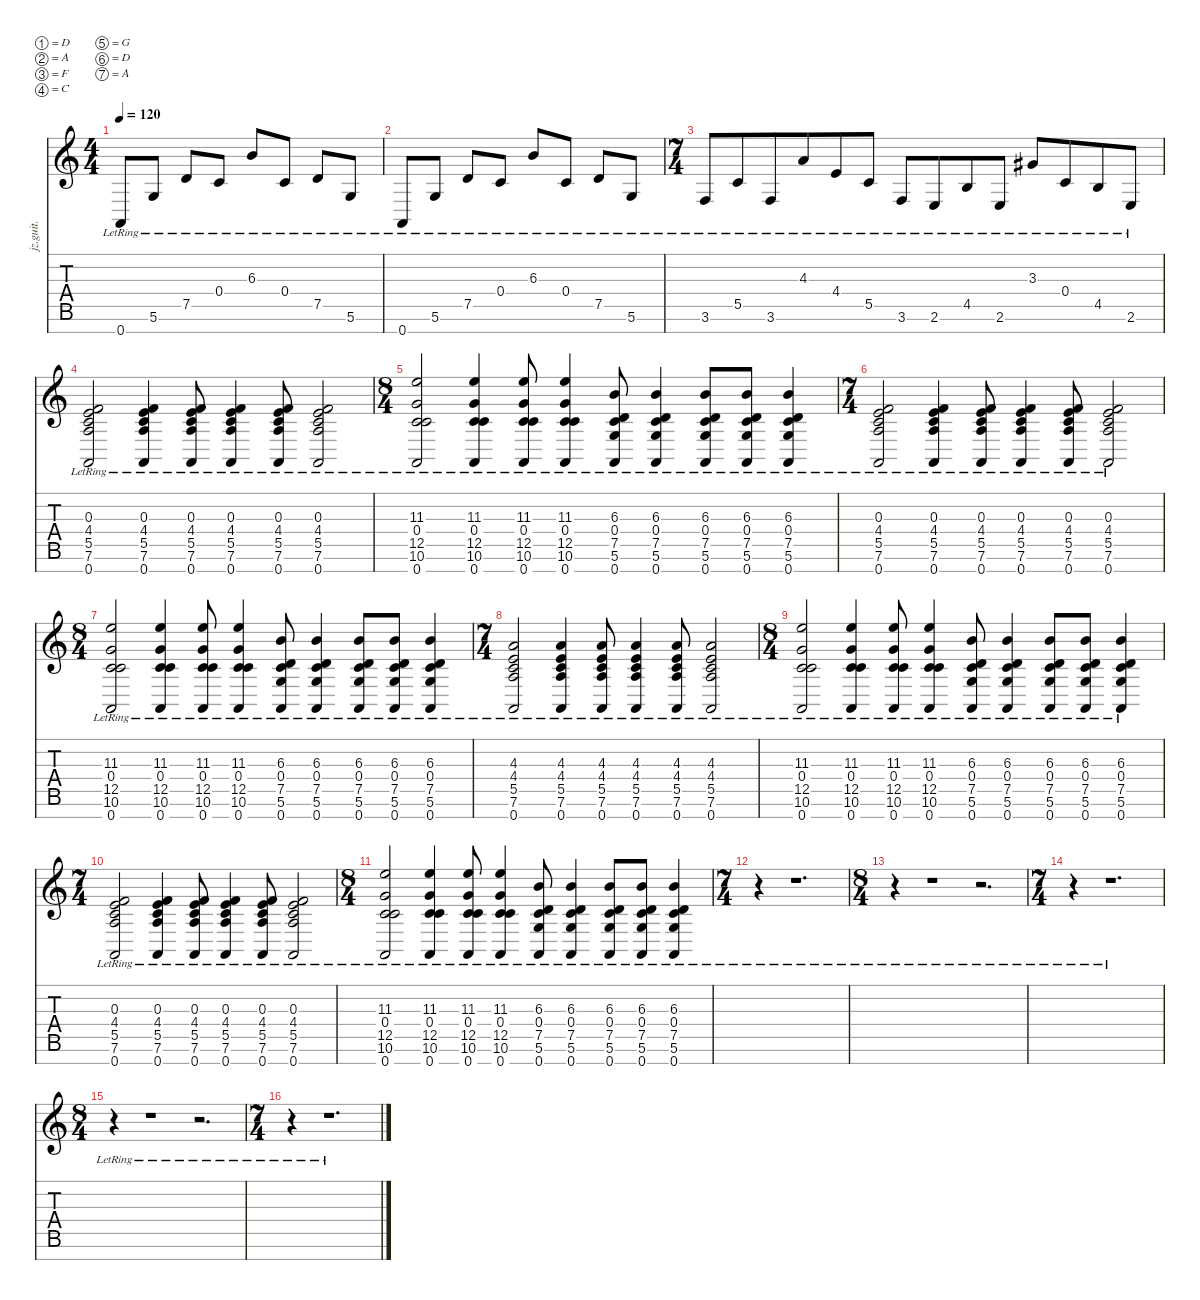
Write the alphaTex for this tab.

\defaultSystemsLayout 4
\hideDynamics
\bracketExtendMode nobrackets
\otherSystemsTrackNameOrientation horizontal
\track ("Guitar 3" "jz.guit.") {instrument electricguitarjazz}
\staff {score tabs}
\tuning (D4 A3 F3 C3 G2 D2 A1)
\ts (4 4)
\tempo 120
\clef g2
\ks c
0.7{lr}.8{dy f beam Up} 5.6{lr}.8{beam Up} 7.5{lr}.8{beam Up} 0.4{lr}.8{beam Up} 6.3{lr}.8{beam Up} 0.4{lr}.8{beam Up} 7.5{lr}.8{beam Up} 5.6{lr}.8{beam Up} |
0.7{lr}.8{beam Up} 5.6{lr}.8{beam Up} 7.5{lr}.8{beam Up} 0.4{lr}.8{beam Up} 6.3{lr}.8{beam Up} 0.4{lr}.8{beam Up} 7.5{lr}.8{beam Up} 5.6{lr}.8{beam Up} |
\ts (7 4)
\beaming (8 6 4 4)
3.6{lr}.8{beam Up} 5.5{lr}.8{beam Up} 3.6{lr}.8{beam Up} 4.3{lr}.8{beam Up} 4.4{lr}.8{beam Up} 5.5{lr}.8{beam Up} 3.6{lr}.8{beam Up} 2.6{lr}.8{beam Up} 4.5{lr}.8{beam Up} 2.6{lr}.8{beam Up} 3.3{lr acc #}.8{beam Up} 0.4{lr}.8{beam Up} 4.5{lr}.8{beam Up} 2.6{lr}.8{beam Up} |
(0.3{lr} 4.4{lr} 5.5{lr} 7.6{lr} 0.7{lr}).2{beam Up} (0.3{lr} 4.4{lr} 5.5{lr} 7.6{lr} 0.7{lr}).4{beam Up} (0.3{lr} 4.4{lr} 5.5{lr} 7.6{lr} 0.7{lr}).8{beam Up} (0.3{lr} 4.4{lr} 5.5{lr} 7.6{lr} 0.7{lr}).4{beam Up} (0.3{lr} 4.4{lr} 5.5{lr} 7.6{lr} 0.7{lr}).8{beam Up} (0.3{lr} 4.4{lr} 5.5{lr} 7.6{lr} 0.7{lr}).2{beam Up} |
\ts (8 4)
\beaming (8 4 4 4 4)
(11.3{lr} 0.4{lr} 12.5{lr} 10.6{lr} 0.7{lr}).2{beam Up} (11.3{lr} 0.4{lr} 12.5{lr} 10.6{lr} 0.7{lr}).4{beam Up} (11.3{lr} 0.4{lr} 12.5{lr} 10.6{lr} 0.7{lr}).8{beam Up} (11.3{lr} 0.4{lr} 12.5{lr} 10.6{lr} 0.7{lr}).4{beam Up} (6.3{lr} 0.4{lr} 7.5{lr} 5.6{lr} 0.7{lr}).8{beam Up} (6.3{lr} 0.4{lr} 7.5{lr} 5.6{lr} 0.7{lr}).4{beam Up} (6.3{lr} 0.4{lr} 7.5{lr} 5.6{lr} 0.7{lr}).8{beam Up} (6.3{lr} 0.4{lr} 7.5{lr} 5.6{lr} 0.7{lr}).8{beam Up} (6.3{lr} 0.4{lr} 7.5{lr} 5.6{lr} 0.7{lr}).4{beam Up} |
\ts (7 4)
\beaming (8 6 4 4)
(0.3{lr} 4.4{lr} 5.5{lr} 7.6{lr} 0.7{lr}).2{beam Up} (0.3{lr} 4.4{lr} 5.5{lr} 7.6{lr} 0.7{lr}).4{beam Up} (0.3{lr} 4.4{lr} 5.5{lr} 7.6{lr} 0.7{lr}).8{beam Up} (0.3{lr} 4.4{lr} 5.5{lr} 7.6{lr} 0.7{lr}).4{beam Up} (0.3{lr} 4.4{lr} 5.5{lr} 7.6{lr} 0.7{lr}).8{beam Up} (0.3{lr} 4.4{lr} 5.5{lr} 7.6{lr} 0.7{lr}).2{beam Up} |
\ts (8 4)
\beaming (8 4 4 4 4)
(11.3{lr} 0.4{lr} 12.5{lr} 10.6{lr} 0.7{lr}).2{beam Up} (11.3{lr} 0.4{lr} 12.5{lr} 10.6{lr} 0.7{lr}).4{beam Up} (11.3{lr} 0.4{lr} 12.5{lr} 10.6{lr} 0.7{lr}).8{beam Up} (11.3{lr} 0.4{lr} 12.5{lr} 10.6{lr} 0.7{lr}).4{beam Up} (6.3{lr} 0.4{lr} 7.5{lr} 5.6{lr} 0.7{lr}).8{beam Up} (6.3{lr} 0.4{lr} 7.5{lr} 5.6{lr} 0.7{lr}).4{beam Up} (6.3{lr} 0.4{lr} 7.5{lr} 5.6{lr} 0.7{lr}).8{beam Up} (6.3{lr} 0.4{lr} 7.5{lr} 5.6{lr} 0.7{lr}).8{beam Up} (6.3{lr} 0.4{lr} 7.5{lr} 5.6{lr} 0.7{lr}).4{beam Up} |
\ts (7 4)
\beaming (8 6 4 4)
(4.3{lr} 4.4{lr} 5.5{lr} 7.6{lr} 0.7{lr}).2{beam Up} (4.3{lr} 4.4{lr} 5.5{lr} 7.6{lr} 0.7{lr}).4{beam Up} (4.3{lr} 4.4{lr} 5.5{lr} 7.6{lr} 0.7{lr}).8{beam Up} (4.3{lr} 4.4{lr} 5.5{lr} 7.6{lr} 0.7{lr}).4{beam Up} (4.3{lr} 4.4{lr} 5.5{lr} 7.6{lr} 0.7{lr}).8{beam Up} (4.3{lr} 4.4{lr} 5.5{lr} 7.6{lr} 0.7{lr}).2{beam Up} |
\ts (8 4)
\beaming (8 4 4 4 4)
(11.3{lr} 0.4{lr} 12.5{lr} 10.6{lr} 0.7{lr}).2{beam Up} (11.3{lr} 0.4{lr} 12.5{lr} 10.6{lr} 0.7{lr}).4{beam Up} (11.3{lr} 0.4{lr} 12.5{lr} 10.6{lr} 0.7{lr}).8{beam Up} (11.3{lr} 0.4{lr} 12.5{lr} 10.6{lr} 0.7{lr}).4{beam Up} (6.3{lr} 0.4{lr} 7.5{lr} 5.6{lr} 0.7{lr}).8{beam Up} (6.3{lr} 0.4{lr} 7.5{lr} 5.6{lr} 0.7{lr}).4{beam Up} (6.3{lr} 0.4{lr} 7.5{lr} 5.6{lr} 0.7{lr}).8{beam Up} (6.3{lr} 0.4{lr} 7.5{lr} 5.6{lr} 0.7{lr}).8{beam Up} (6.3{lr} 0.4{lr} 7.5{lr} 5.6{lr} 0.7{lr}).4{beam Up} |
\ts (7 4)
\beaming (8 6 4 4)
(0.3{lr} 4.4{lr} 5.5{lr} 7.6{lr} 0.7{lr}).2{beam Up} (0.3{lr} 4.4{lr} 5.5{lr} 7.6{lr} 0.7{lr}).4{beam Up} (0.3{lr} 4.4{lr} 5.5{lr} 7.6{lr} 0.7{lr}).8{beam Up} (0.3{lr} 4.4{lr} 5.5{lr} 7.6{lr} 0.7{lr}).4{beam Up} (0.3{lr} 4.4{lr} 5.5{lr} 7.6{lr} 0.7{lr}).8{beam Up} (0.3{lr} 4.4{lr} 5.5{lr} 7.6{lr} 0.7{lr}).2{beam Up} |
\ts (8 4)
\beaming (8 4 4 4 4)
(11.3{lr} 0.4{lr} 12.5{lr} 10.6{lr} 0.7{lr}).2{beam Up} (11.3{lr} 0.4{lr} 12.5{lr} 10.6{lr} 0.7{lr}).4{beam Up} (11.3{lr} 0.4{lr} 12.5{lr} 10.6{lr} 0.7{lr}).8{beam Up} (11.3{lr} 0.4{lr} 12.5{lr} 10.6{lr} 0.7{lr}).4{beam Up} (6.3{lr} 0.4{lr} 7.5{lr} 5.6{lr} 0.7{lr}).8{beam Up} (6.3{lr} 0.4{lr} 7.5{lr} 5.6{lr} 0.7{lr}).4{beam Up} (6.3{lr} 0.4{lr} 7.5{lr} 5.6{lr} 0.7{lr}).8{beam Up} (6.3{lr} 0.4{lr} 7.5{lr} 5.6{lr} 0.7{lr}).8{beam Up} (6.3{lr} 0.4{lr} 7.5{lr} 5.6{lr} 0.7{lr}).4{beam Up} |
\ts (7 4)
\beaming (8 4 4 4 4)
r.4{beam Down} r.1{d beam Down} |
\ts (8 4)
\beaming (8 4 4 4 4)
r.4{beam Down} r.1{beam Down} r.2{d beam Down} |
\ts (7 4)
\beaming (8 4 4 4 4)
r.4{beam Down} r.1{d beam Down} |
\ts (8 4)
\beaming (8 4 4 4 4)
r.4{beam Down} r.1{beam Down} r.2{d beam Down} |
\ts (7 4)
\beaming (8 4 4 4 4)
r.4{beam Down} r.1{d beam Down}
